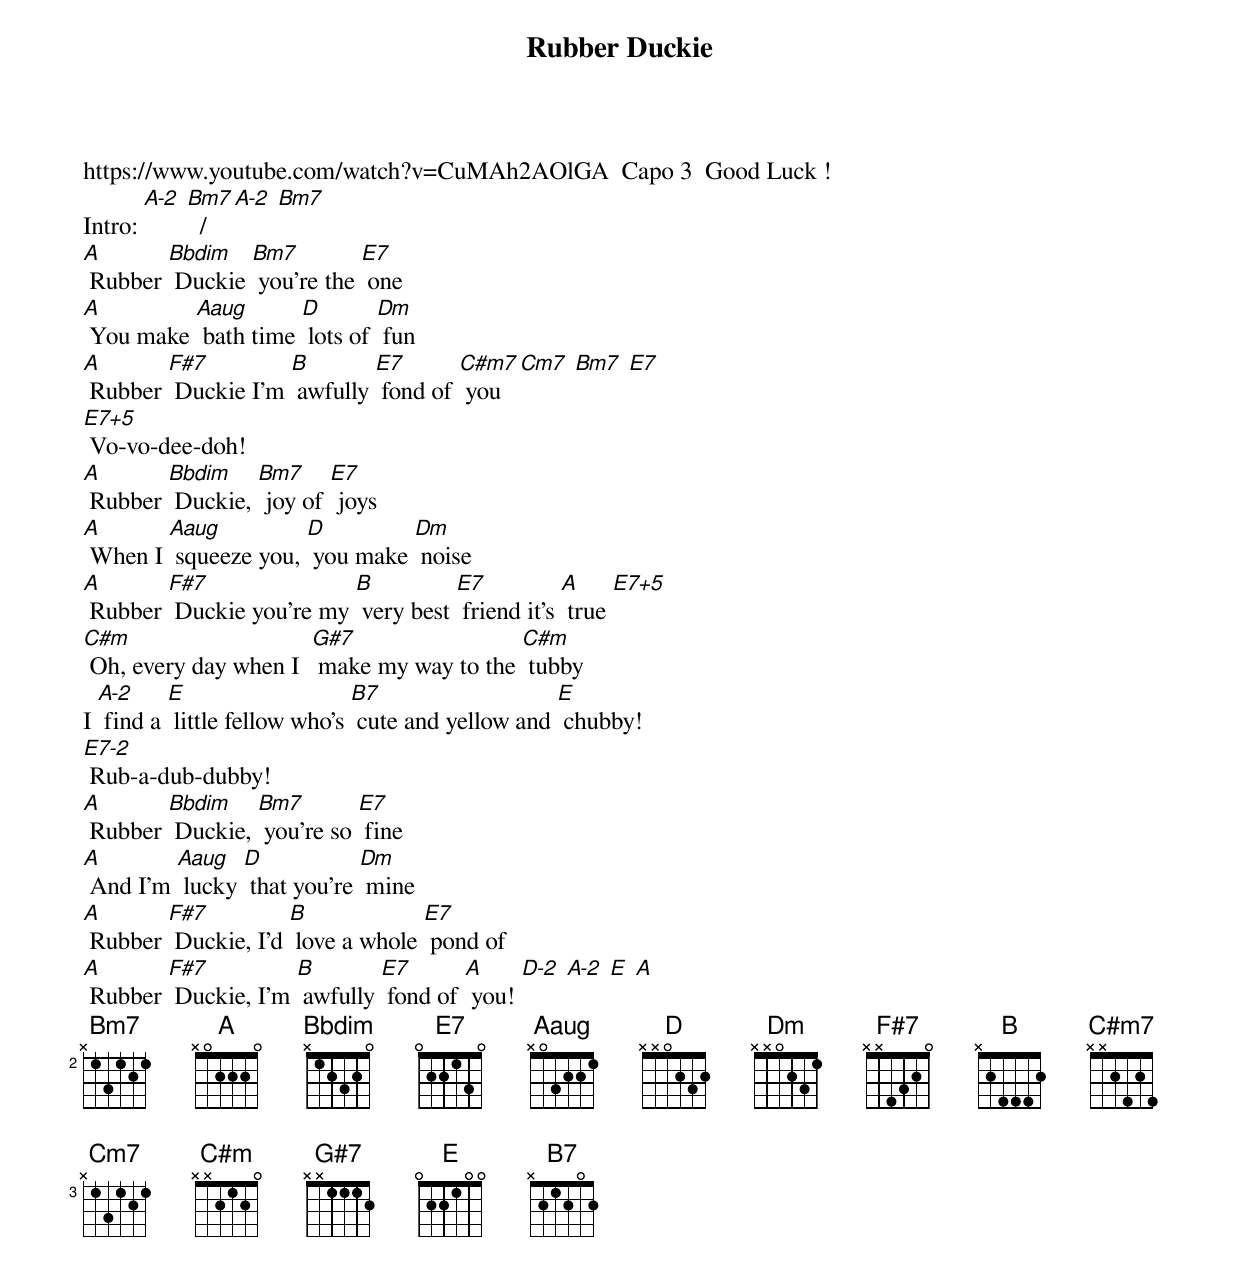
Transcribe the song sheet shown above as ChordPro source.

{t: Rubber Duckie }
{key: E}
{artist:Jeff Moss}
{define: C#m7 frets 4 4 4 4 fingers 1 1 1 1}
https://www.youtube.com/watch?v=CuMAh2AOlGA  Capo 3  Good Luck !
Intro: [A-2] [Bm7]  / [A-2] [Bm7]
{c: }
[A] Rubber [Bbdim] Duckie [Bm7] you’re the [E7] one
[A] You make [Aaug] bath time [D] lots of [Dm] fun
[A] Rubber [F#7] Duckie I'm [B] awfully [E7] fond of [C#m7] you [Cm7] [Bm7] [E7]
[E7+5] Vo-vo-dee-doh!
{c: }
[A] Rubber [Bbdim] Duckie, [Bm7] joy of [E7] joys
[A] When I [Aaug] squeeze you, [D] you make [Dm] noise
[A] Rubber [F#7] Duckie you’re my [B] very best [E7] friend it’s [A] true [E7+5]
{c: }
[C#m] Oh, every day when I  [G#7] make my way to the [C#m] tubby
I [A-2] find a [E] little fellow who’s [B7] cute and yellow and [E] chubby!
[E7-2] Rub-a-dub-dubby!
{c: }
[A] Rubber [Bbdim] Duckie, [Bm7] you’re so [E7] fine
[A] And I’m [Aaug] lucky [D] that you’re [Dm] mine
[A] Rubber [F#7] Duckie, I’d [B] love a whole [E7] pond of
[A] Rubber [F#7] Duckie, I’m [B] awfully [E7] fond of [A] you! [D-2] [A-2] [E] [A]
